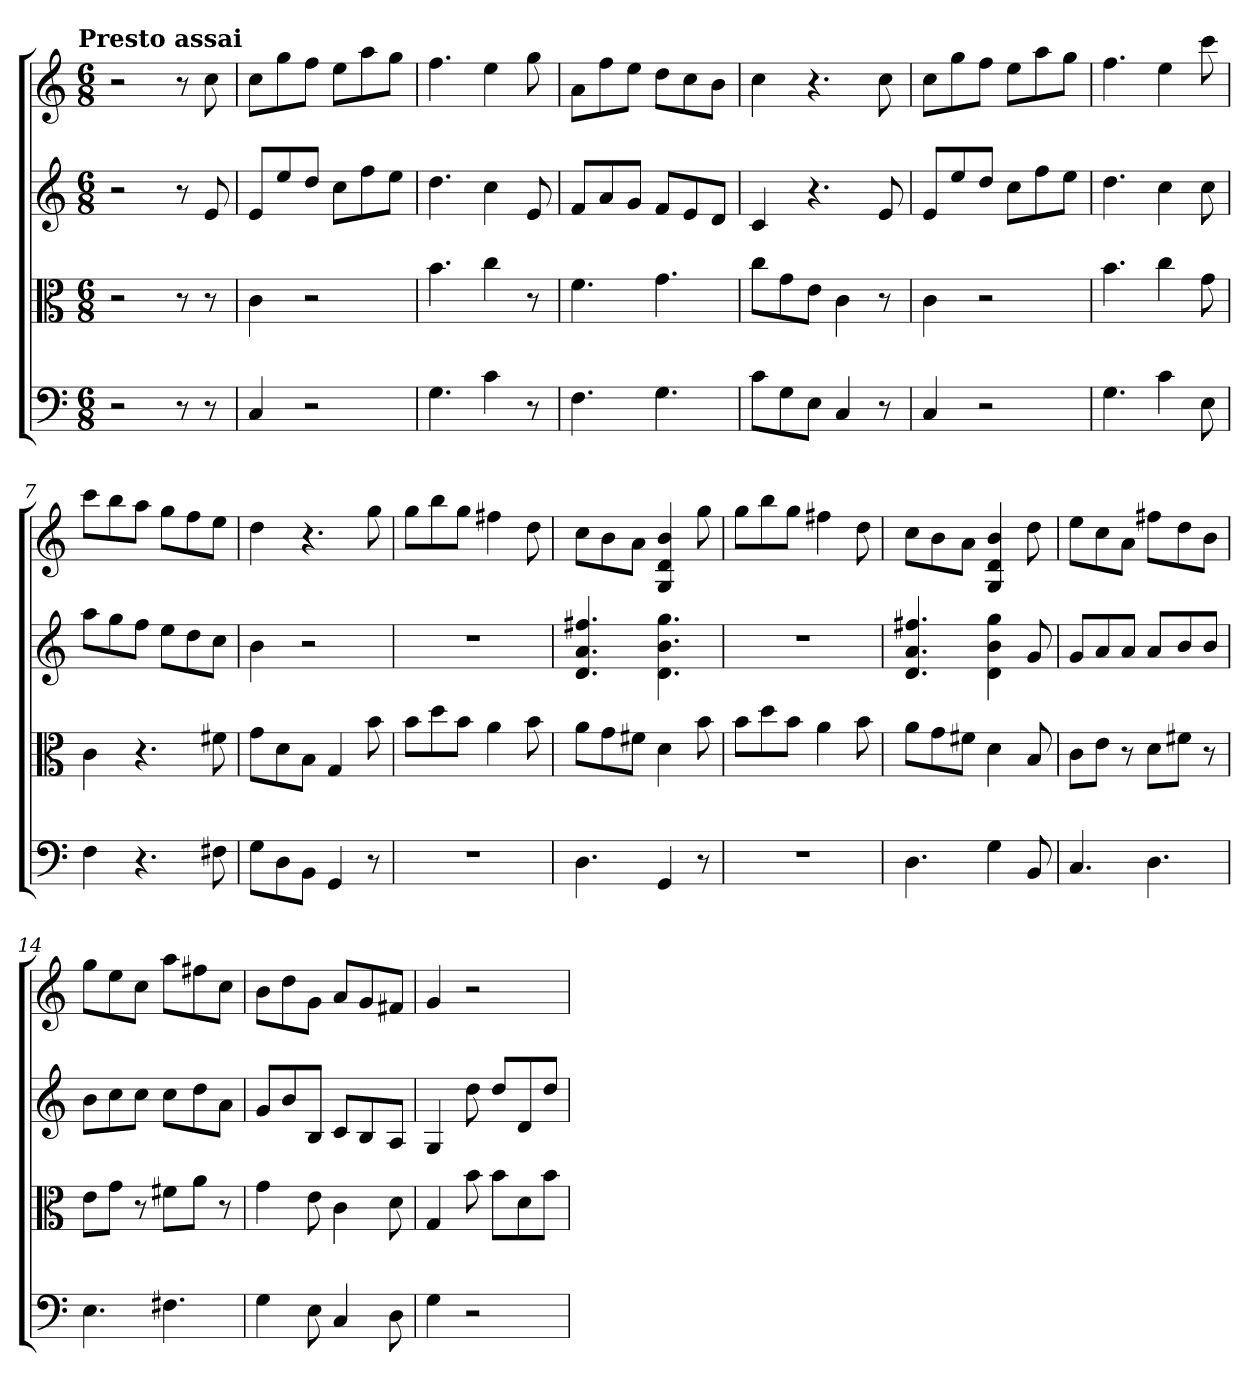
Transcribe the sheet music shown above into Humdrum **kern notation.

**kern	**kern	**kern	**kern
*part4	*part3	*part2	*part1
*staff4	*staff3	*staff2	*staff1
*clefF4	*clefC3	*	*
*k[]	*k[]	*k[]	*k[]
*C:	*C:	*C:	*C:
!!LO:TX:omd:t=Presto assai
*M6/8	*M6/8	*M6/8	*M6/8
*MM184	*MM184	*MM184	*MM184
=	=	=	=
2r	2r	2r	2r
8r	8r	8r	8r
8r	8r	8e	8cc
=1	=1	=1	=1
4C	4c	8eL	8ccL
.	.	8ee	8gg
2r	2r	8ddJ	8ffJ
.	.	8ccL	8eeL
.	.	8ff	8aa
.	.	8eeJ	8ggJ
=2	=2	=2	=2
4.G	4.b	4.dd	4.ff
4c	4cc	4cc	4ee
8r	8r	8e	8gg
=3	=3	=3	=3
4.F	4.f	8fL	8aL
.	.	8a	8ff
.	.	8gJ	8eeJ
4.G	4.g	8fL	8ddL
.	.	8e	8cc
.	.	8dJ	8bJ
=4	=4	=4	=4
8c\L	8cc\L	4c	4cc
8G\	8g\	.	.
8E\J	8e\J	4.r	4.r
4C	4c	.	.
8r	8r	8e	8cc
=5	=5	=5	=5
4C	4c	8eL	8ccL
.	.	8ee	8gg
2r	2r	8ddJ	8ffJ
.	.	8ccL	8eeL
.	.	8ff	8aa
.	.	8eeJ	8ggJ
=6	=6	=6	=6
4.G	4.b	4.dd	4.ff
4c	4cc	4cc	4ee
8E	8g	8cc	8ccc
=7	=7	=7	=7
4F	4c	8aaL	8cccL
.	.	8gg	8bb
4.r	4.r	8ffJ	8aaJ
.	.	8eeL	8ggL
.	.	8dd	8ff
8F#X	8f#X	8ccJ	8eeJ
=8	=8	=8	=8
8G\L	8g\L	4b	4dd
8D\	8d\	.	.
8BB\J	8B\J	2r	4.r
4GG	4G	.	.
8r	8b	.	8gg
=9	=9	=9	=9
2.r	8b\L	2.r	8ggL
.	8dd\	.	8bb
.	8b\J	.	8ggJ
.	4a	.	4ff#X
.	8b	.	8dd
=10	=10	=10	=10
4.D	8a\L	4.d 4.a 4.ff#X	8ccL
.	8g\	.	8b
.	8f#X\J	.	8aJ
4GG	4d	4.d 4.b 4.gg	4G 4d 4b
8r	8b	.	8gg
=11	=11	=11	=11
2.r	8b\L	2.r	8ggL
.	8dd\	.	8bb
.	8b\J	.	8ggJ
.	4a	.	4ff#X
.	8b	.	8dd
=12	=12	=12	=12
4.D	8a\L	4.d 4.a 4.ff#X	8ccL
.	8g\	.	8b
.	8f#X\J	.	8aJ
4G	4d	4d 4b 4gg	4G 4d 4b
8BB	8B	8g	8dd
=13	=13	=13	=13
4.C	8c\L	8gL	8eeL
.	8e\J	8a	8cc
.	8r	8aJ	8aJ
4.D	8d\L	8aL	8ff#XL
.	8f#X\J	8b	8dd
.	8r	8bJ	8bJ
=14	=14	=14	=14
4.E	8e\L	8bL	8ggL
.	8g\J	8cc	8ee
.	8r	8ccJ	8ccJ
4.F#X	8f#X\L	8ccL	8aaL
.	8a\J	8dd	8ff#X
.	8r	8aJ	8ccJ
=15	=15	=15	=15
4G	4g	8gL	8bL
.	.	8b	8dd
8E	8e	8BJ	8gJ
4C	4c	8cL	8aL
.	.	8B	8g
8D	8d	8AJ	8f#XJ
=16	=16	=16	=16
4G	4G	4G	4g
2r	8b	8dd	2r
.	8b\L	8ddL	.
.	8d\	8d	.
.	8b\J	8ddJ	.
=	=	=	=
*-	*-	*-	*-
